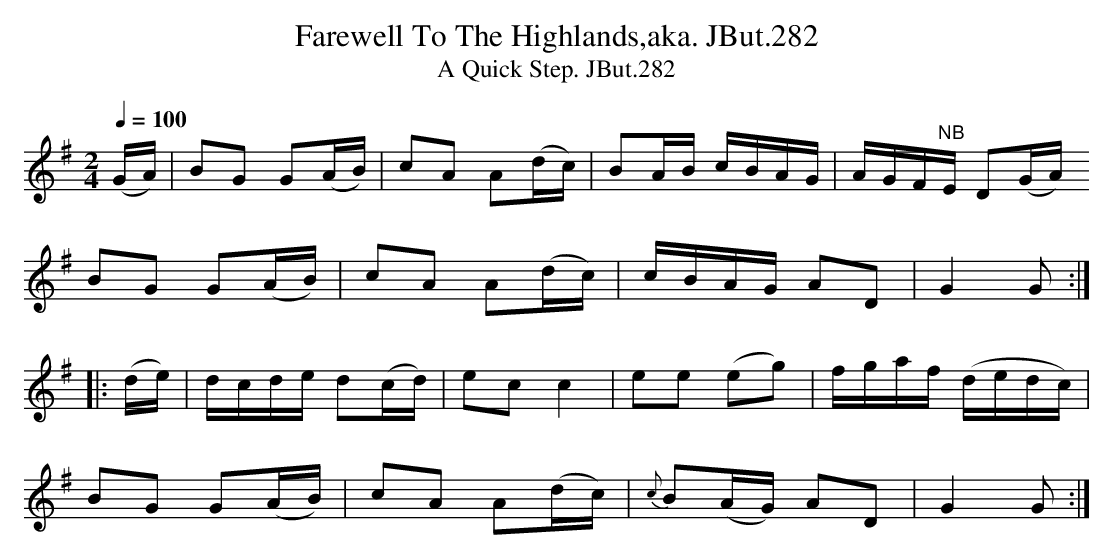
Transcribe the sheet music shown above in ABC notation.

X:1
T:Farewell To The Highlands,aka. JBut.282
T:Quick Step. JBut.282, A
M:2/4
L:1/8
Q:1/4=100
K:G
(G/A/)|BG G(A/B/)|cA A(d/c/)|BA/B/ c/B/A/G/|A/G/F/"NB"E/  D(G/A/)
BG G(A/B/)|cA A(d/c/)|c/B/A/G/ AD|G2 G:|
|:(d/e/)|d/c/d/e/ d(c/d/)|ec c2|ee (eg)|f/g/a/f/ (d/e/d/c/)|
BG G(A/B/)|cA A(d/c/)|{c}B(A/G/) AD|G2 G:|
